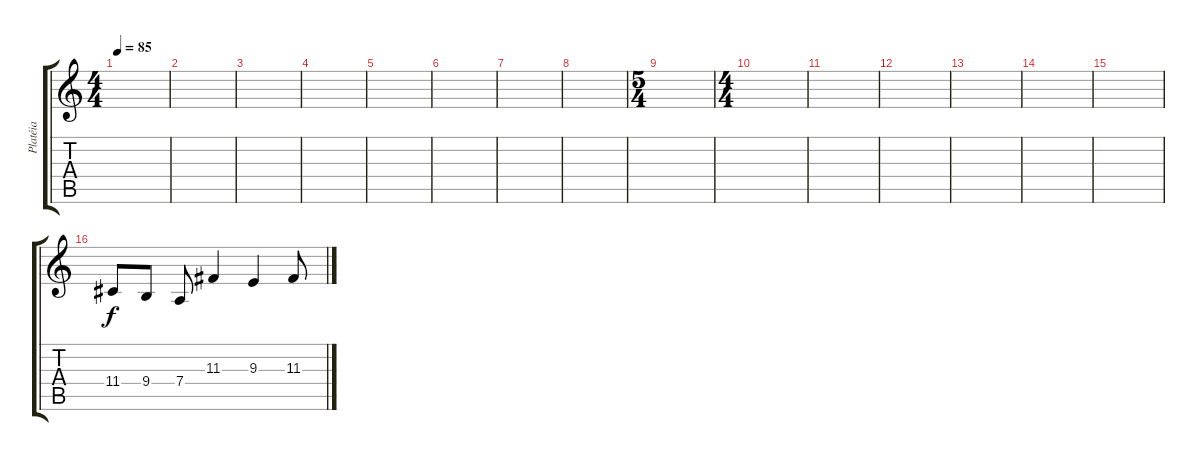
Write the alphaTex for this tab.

\track ("Platéia" "Platéia") {instrument lead8bassandlead}
\staff {score tabs}
\tuning (E4 B3 G3 D3 A2 E2) {hide}
\ts (4 4)
\tempo 85
\clef g2
\ks c
|
|
|
|
|
|
|
|
\ts (5 4)
|
\ts (4 4)
|
|
|
|
|
|
11.4.8 9.4.8 7.4.8 11.3.4 9.3.4 11.3.8
